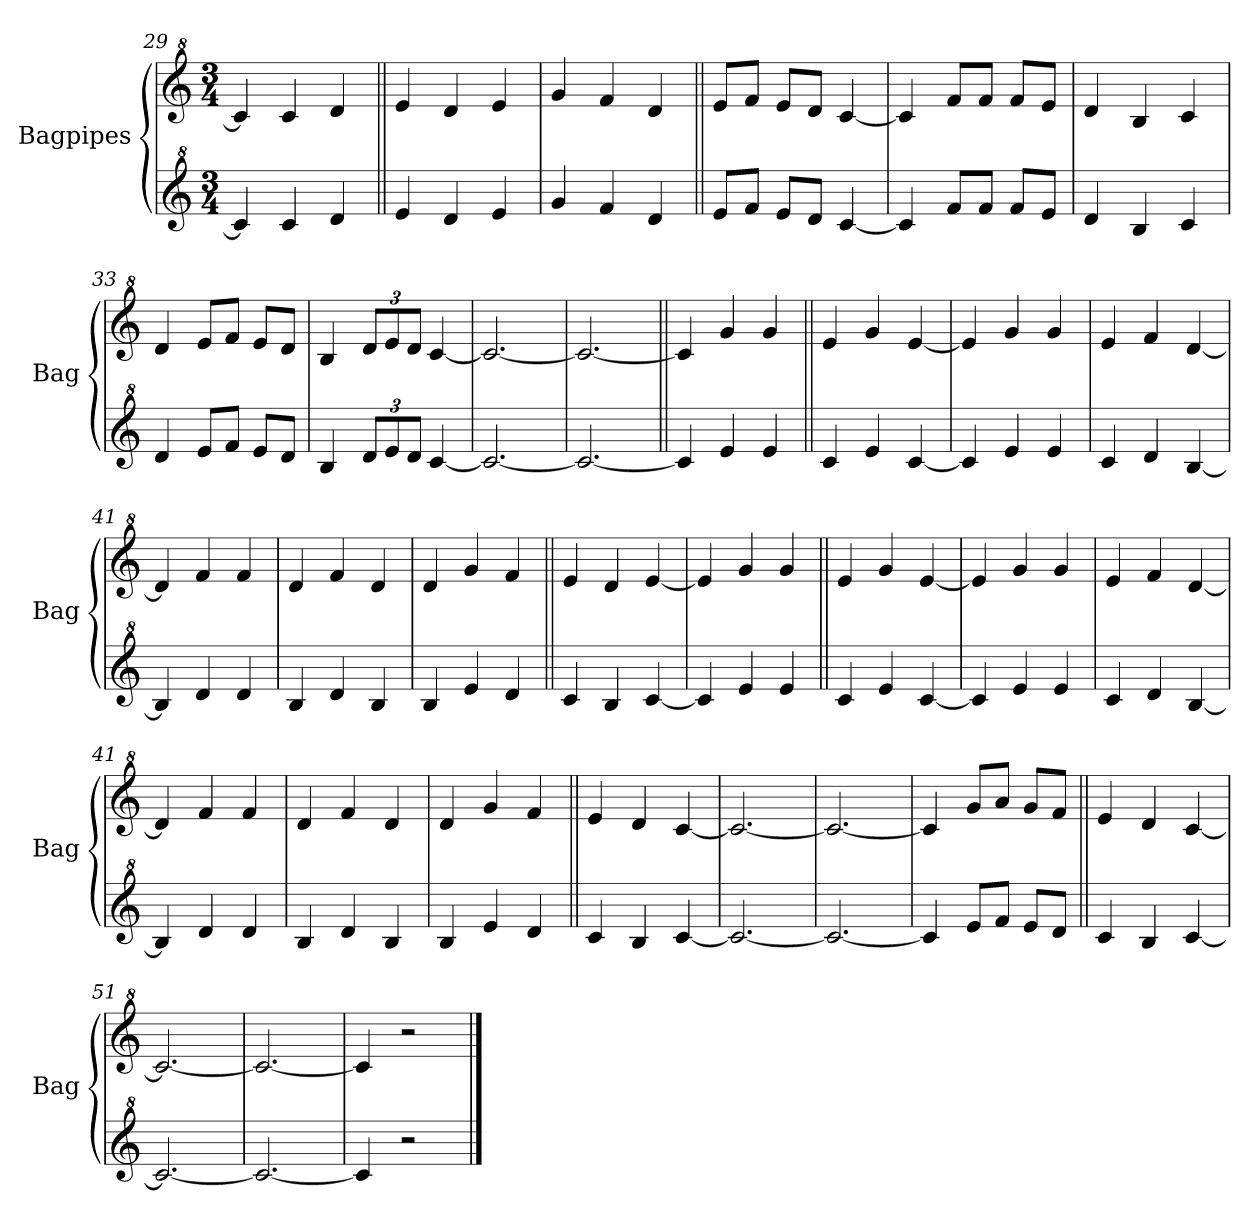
**kern	**kern
*part2	*part1
*staff2	*staff1
*I"Bagpipes	*I"Bagpipes
*I'Bag	*I'Bag
*clefG^2	*clefG^2
*k[]	*k[]
*C:	*C:
*M3/4	*M3/4
=29	=29
4cc/]	4cc/]
4cc/	4cc/
4dd/	4dd/
=22||	=22||
4ee/	4ee/
4dd/	4dd/
4ee/	4ee/
=23	=23
4gg/	4gg/
4ff/	4ff/
4dd/	4dd/
!!LO:LB:g=z
=30||	=30||
8ee/L	8ee/L
8ff/J	8ff/J
8ee/L	8ee/L
8dd/J	8dd/J
[4cc/	[4cc/
=31	=31
4cc/]	4cc/]
8ff/L	8ff/L
8ff/J	8ff/J
8ff/L	8ff/L
8ee/J	8ee/J
=32	=32
4dd/	4dd/
4b/	4b/
4cc/	4cc/
=33	=33
4dd/	4dd/
8ee/L	8ee/L
8ff/J	8ff/J
8ee/L	8ee/L
8dd/J	8dd/J
=34	=34
4b/	4b/
*Xbrackettup	*Xbrackettup
12dd/L	12dd/L
12ee/	12ee/
12dd/J	12dd/J
[4cc/	[4cc/
=35	=35
2.cc/_	2.cc/_
=36	=36
2.cc/_	2.cc/_
=37||	=37||
4cc/]	4cc/]
4ee/	4gg/
4ee/	4gg/
!!LO:LB:g=z
=38||	=38||
4cc/	4ee/
4ee/	4gg/
[4cc/	[4ee/
=39	=39
4cc/]	4ee/]
4ee/	4gg/
4ee/	4gg/
=40	=40
4cc/	4ee/
4dd/	4ff/
[4b/	[4dd/
=41	=41
4b/]	4dd/]
4dd/	4ff/
4dd/	4ff/
=42	=42
4b/	4dd/
4dd/	4ff/
4b/	4dd/
=43	=43
4b/	4dd/
4ee/	4gg/
4dd/	4ff/
=44||	=44||
4cc/	4ee/
4b/	4dd/
[4cc/	[4ee/
=45	=45
4cc/]	4ee/]
4ee/	4gg/
4ee/	4gg/
!!LO:LB:g=z
=38||	=38||
4cc/	4ee/
4ee/	4gg/
[4cc/	[4ee/
=39	=39
4cc/]	4ee/]
4ee/	4gg/
4ee/	4gg/
=40	=40
4cc/	4ee/
4dd/	4ff/
[4b/	[4dd/
=41	=41
4b/]	4dd/]
4dd/	4ff/
4dd/	4ff/
=42	=42
4b/	4dd/
4dd/	4ff/
4b/	4dd/
=43	=43
4b/	4dd/
4ee/	4gg/
4dd/	4ff/
=46||	=46||
4cc/	4ee/
4b/	4dd/
[4cc/	[4cc/
=47	=47
2.cc/_	2.cc/_
=48	=48
2.cc/_	2.cc/_
=49	=49
4cc/]	4cc/]
8ee/L	8gg/L
8ff/J	8aa/J
8ee/L	8gg/L
8dd/J	8ff/J
!!LO:LB:g=z
=50||	=50||
4cc/	4ee/
4b/	4dd/
[4cc/	[4cc/
=51	=51
2.cc/_	2.cc/_
=52	=52
2.cc/_	2.cc/_
=53	=53
4cc/]	4cc/]
2r	2r
==	==
*-	*-
